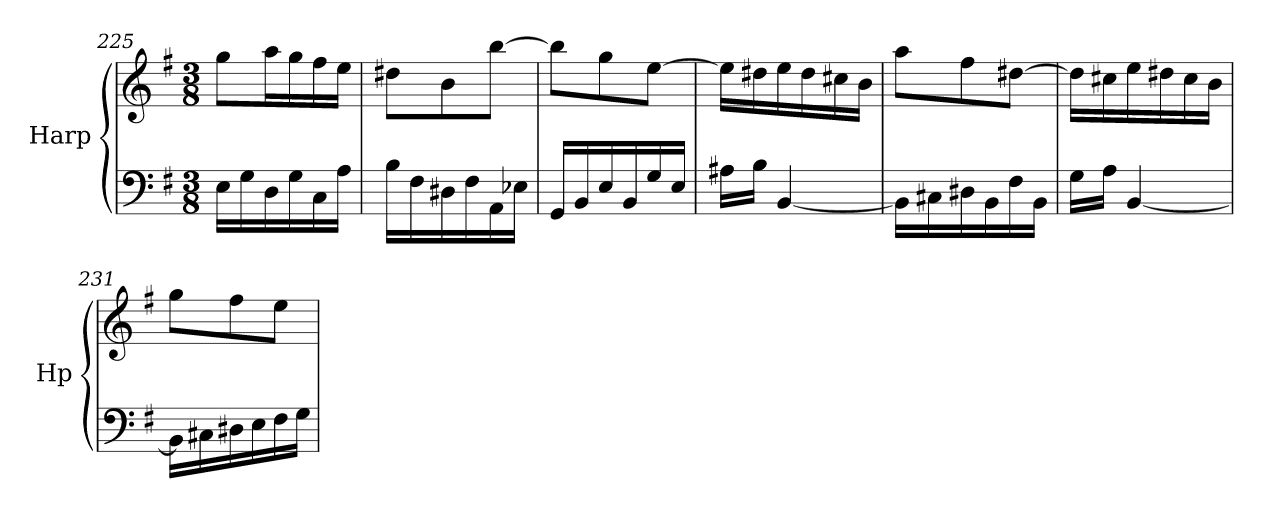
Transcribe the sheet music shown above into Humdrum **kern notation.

**kern	**kern
*part1	*part1
*staff2	*staff1
*I"Harp	*
*I'Hp	*
*clefF4	*clefG2
*k[f#]	*k[f#]
*M3/8	*M3/8
=225	=225
16E\LL	8gg\L
16G\	.
16D\	16aa\L
16G\	16gg\
16C\	16ff#\
16A\JJ	16ee\JJ
!!LO:LB:g=z
=226	=226
16B\LL	8dd#X\L
16F#\	.
16D#X\	8b\
16F#\	.
16AA\	[8bb\J
16E-X\JJ	.
=227	=227
16GG/LL	8bb\L]
16BB/	.
16E/	8gg\
16BB/	.
16G/	[8ee\J
16E/JJ	.
=228	=228
16A#X\LL	16ee\LL]
16B\JJ	16dd#X\
[4BB/	16ee\
.	16dd#\
.	16cc#X\
.	16b\JJ
=229	=229
16BB\LL]	8aa\L
16C#X\	.
16D#X\	8ff#\
16BB\	.
16F#\	[8dd#X\J
16BB\JJ	.
=230	=230
16G\LL	16dd#\LL]
16A\JJ	16cc#X\
[4BB/	16ee\
.	16dd#X\
.	16cc#\
.	16b\JJ
=231	=231
16BB\LL]	8gg\L
16C#X\	.
16D#X\	8ff#\
16E\	.
16F#\	8ee\J
16G\JJ	.
=	=
*-	*-
